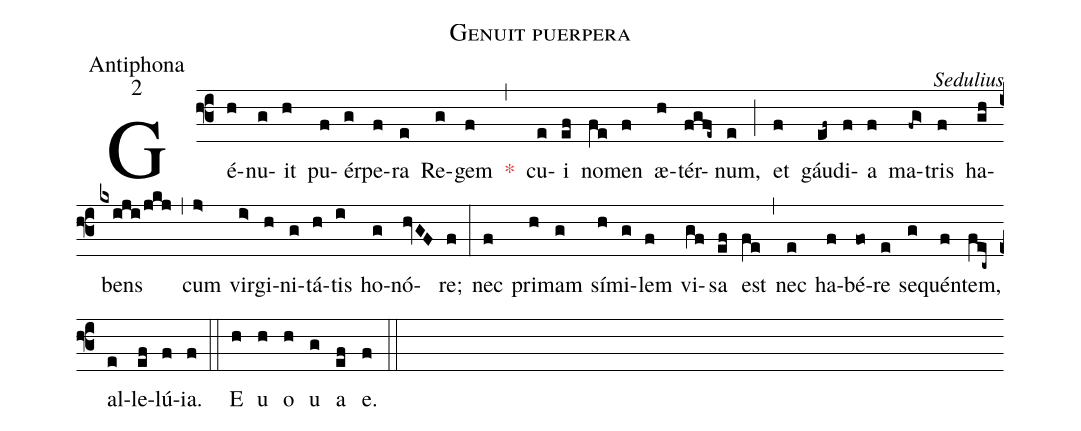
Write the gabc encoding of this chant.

name:Genuit puerpera;
office-part:Antiphona;
mode:2;
commentary:Sedulius;
%%
(f3)Gé(h)nu(g)it(h) pu(f)ér(g)pe(f)ra(e) Re(g)gem(f) <c>*</c>(,) cu(e)i(ef) no(fe)men(f) æ(h)tér(fgfe~)num,(e) (;) et(f) gáu(ef~)di(f)a(f) ma(-fg>)tris(f) ha(gh)bens(kxiji/jkj) (,) cum(j>) vir(i>)gi(h)ni(g)tá(h)tis(i) ho(g)nó(hvGF)re;(f) (:) nec(f) pri(h)mam(g) sí(h)mi(g)lem(f) vi(gf)sa(ef) est(fe) (,) nec(e) ha(f)bé(fo)re(e) se(g)quén(f)tem,(fec~) al(e)le(ef)lú(f)ia.(f) (::)
E(h) u(h) o(h) u(g) a(ef) e.(f) (::)
